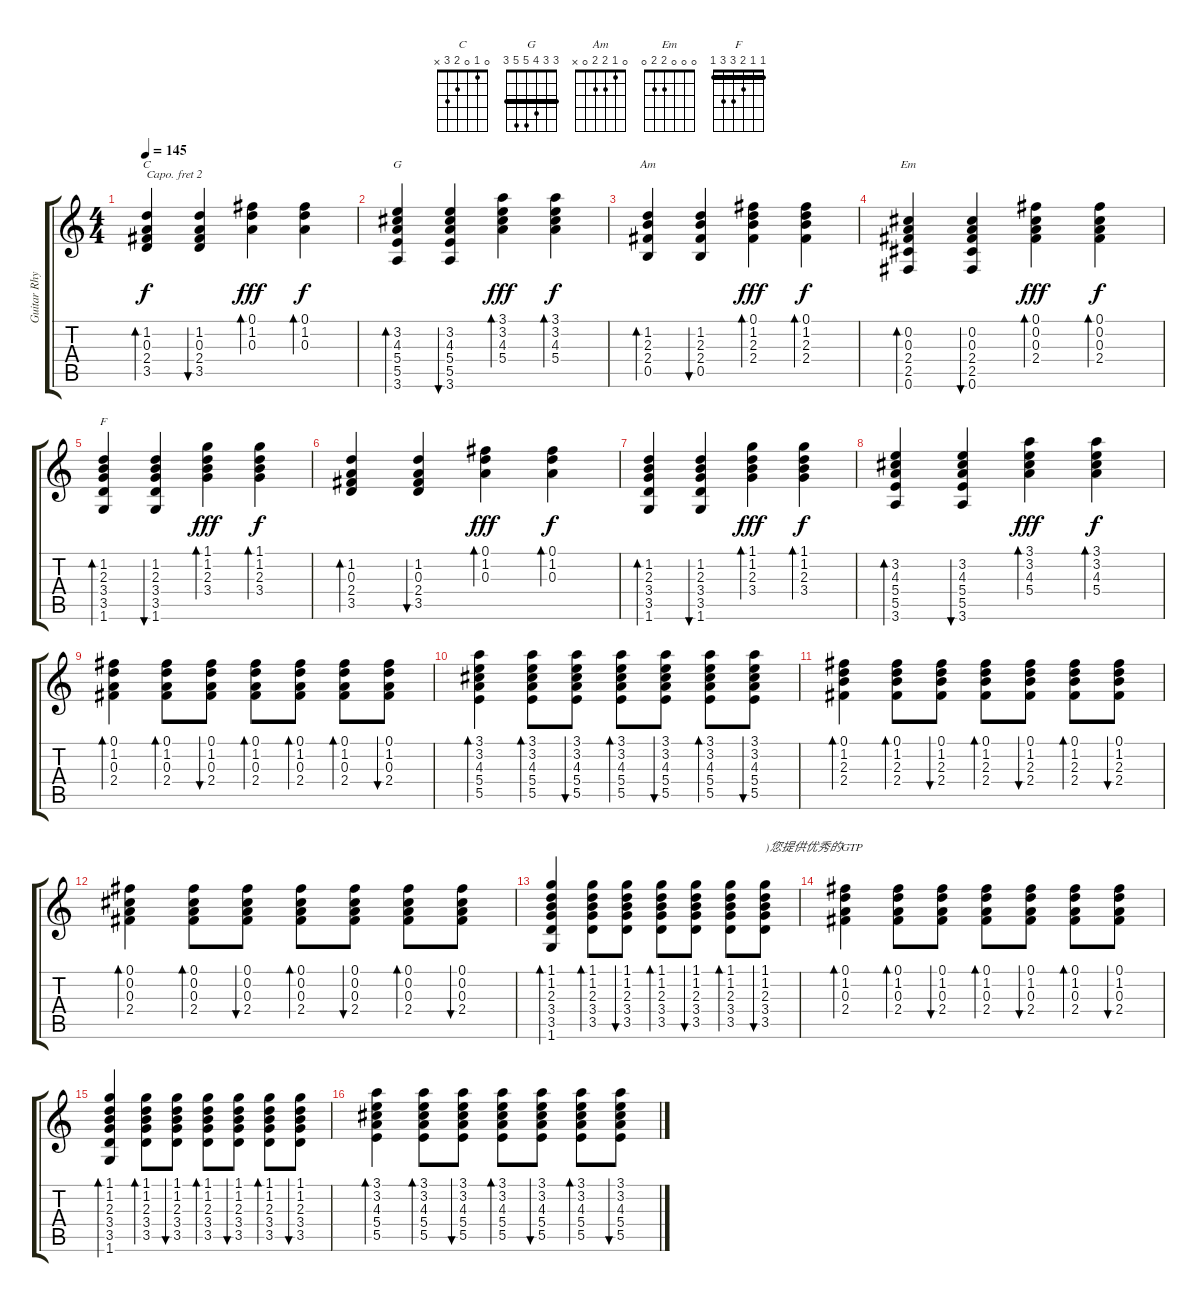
\track ("Guitar Rhythm" "Guitar Rhy") {instrument acousticguitarsteel}
\staff {score tabs}
\capo 2
\tuning (E4 B3 G3 D3 A2 E2) {hide}
\chord ("C" 0 1 0 2 3 x)
\chord ("G" 3 3 4 5 5 3) {barre 3}
\chord ("Am" 0 1 2 2 0 x)
\chord ("Em" 0 0 0 2 2 0)
\chord ("F" 1 1 2 3 3 1) {barre 1}
\ts (4 4)
\tempo 145
\clef g2
\ks c
(1.2 0.3 2.4 3.5).4{bd 60 ch "C" dy f} (1.2 0.3 2.4 3.5).4{bu 60} (0.1 1.2 0.3).4{bd 60 dy fff} (0.1 1.2 0.3).4{bd 60 dy f} |
(3.2 4.3 5.4 5.5 3.6).4{bd 60 ch "G"} (3.2 4.3 5.4 5.5 3.6).4{bu 60} (3.1 3.2 4.3 5.4).4{bd 60 dy fff} (3.1 3.2 4.3 5.4).4{bd 60 dy f} |
(1.2 2.3 2.4 0.5).4{bd 60 ch "Am"} (1.2 2.3 2.4 0.5).4{bu 60} (0.1 1.2 2.3 2.4).4{bd 60 dy fff} (0.1 1.2 2.3 2.4).4{bd 60 dy f} |
(0.2 0.3 2.4 2.5 0.6).4{bd 60 ch "Em"} (0.2 0.3 2.4 2.5 0.6).4{bu 60} (0.1 0.2 0.3 2.4).4{bd 60 dy fff} (0.1 0.2 0.3 2.4).4{bd 60 dy f} |
(1.2 2.3 3.4 3.5 1.6).4{bd 60 ch "F"} (1.2 2.3 3.4 3.5 1.6).4{bu 60} (1.1 1.2 2.3 3.4).4{bd 60 dy fff} (1.1 1.2 2.3 3.4).4{bd 60 dy f} |
(1.2 0.3 2.4 3.5).4{bd 60} (1.2 0.3 2.4 3.5).4{bu 60} (0.1 1.2 0.3).4{bd 60 dy fff} (0.1 1.2 0.3).4{bd 60 dy f} |
(1.2 2.3 3.4 3.5 1.6).4{bd 60} (1.2 2.3 3.4 3.5 1.6).4{bu 60} (1.1 1.2 2.3 3.4).4{bd 60 dy fff} (1.1 1.2 2.3 3.4).4{bd 60 dy f} |
(3.2 4.3 5.4 5.5 3.6).4{bd 60} (3.2 4.3 5.4 5.5 3.6).4{bu 60} (3.1 3.2 4.3 5.4).4{bd 60 dy fff} (3.1 3.2 4.3 5.4).4{bd 60 dy f} |
(0.1 1.2 0.3 2.4).4{bd 60} (0.1 1.2 0.3 2.4).8{bd 60} (0.1 1.2 0.3 2.4).8{bu 60} (0.1 1.2 0.3 2.4).8{bd 60} (0.1 1.2 0.3 2.4).8{bd 60} (0.1 1.2 0.3 2.4).8{bd 60} (0.1 1.2 0.3 2.4).8{bu 60} |
(3.1 3.2 4.3 5.4 5.5).4{bd 60} (3.1 3.2 4.3 5.4 5.5).8{bd 60} (3.1 3.2 4.3 5.4 5.5).8{bu 60} (3.1 3.2 4.3 5.4 5.5).8{bd 60} (3.1 3.2 4.3 5.4 5.5).8{bu 60} (3.1 3.2 4.3 5.4 5.5).8{bd 60} (3.1 3.2 4.3 5.4 5.5).8{bu 60} |
(0.1 1.2 2.3 2.4).4{bd 60} (0.1 1.2 2.3 2.4).8{bd 60} (0.1 1.2 2.3 2.4).8{bu 60} (0.1 1.2 2.3 2.4).8{bd 60} (0.1 1.2 2.3 2.4).8{bu 60} (0.1 1.2 2.3 2.4).8{bd 60} (0.1 1.2 2.3 2.4).8{bu 60} |
(0.1 0.2 0.3 2.4).4{bd 60} (0.1 0.2 0.3 2.4).8{bd 60} (0.1 0.2 0.3 2.4).8{bu 60} (0.1 0.2 0.3 2.4).8{bd 60} (0.1 0.2 0.3 2.4).8{bu 60} (0.1 0.2 0.3 2.4).8{bd 60} (0.1 0.2 0.3 2.4).8{bu 60} |
(1.1 1.2 2.3 3.4 3.5 1.6).4{bd 60} (1.1 1.2 2.3 3.4 3.5).8{bd 60} (1.1 1.2 2.3 3.4 3.5).8{bu 60} (1.1 1.2 2.3 3.4 3.5).8{bd 60} (1.1 1.2 2.3 3.4 3.5).8{bu 60} (1.1 1.2 2.3 3.4 3.5).8{bd 60} (1.1 1.2 2.3 3.4 3.5).8{bu 60 txt ")您提供优秀的GTP"} |
(0.1 1.2 0.3 2.4).4{bd 60} (0.1 1.2 0.3 2.4).8{bd 60} (0.1 1.2 0.3 2.4).8{bu 60} (0.1 1.2 0.3 2.4).8{bd 60} (0.1 1.2 0.3 2.4).8{bu 60} (0.1 1.2 0.3 2.4).8{bd 60} (0.1 1.2 0.3 2.4).8{bu 60} |
(1.1 1.2 2.3 3.4 3.5 1.6).4{bd 60} (1.1 1.2 2.3 3.4 3.5).8{bd 60} (1.1 1.2 2.3 3.4 3.5).8{bu 60} (1.1 1.2 2.3 3.4 3.5).8{bd 60} (1.1 1.2 2.3 3.4 3.5).8{bu 60} (1.1 1.2 2.3 3.4 3.5).8{bd 60} (1.1 1.2 2.3 3.4 3.5).8{bu 60} |
(3.1 3.2 4.3 5.4 5.5).4{bd 60} (3.1 3.2 4.3 5.4 5.5).8{bd 60} (3.1 3.2 4.3 5.4 5.5).8{bu 60} (3.1 3.2 4.3 5.4 5.5).8{bd 60} (3.1 3.2 4.3 5.4 5.5).8{bu 60} (3.1 3.2 4.3 5.4 5.5).8{bd 60} (3.1 3.2 4.3 5.4 5.5).8{bu 60}
